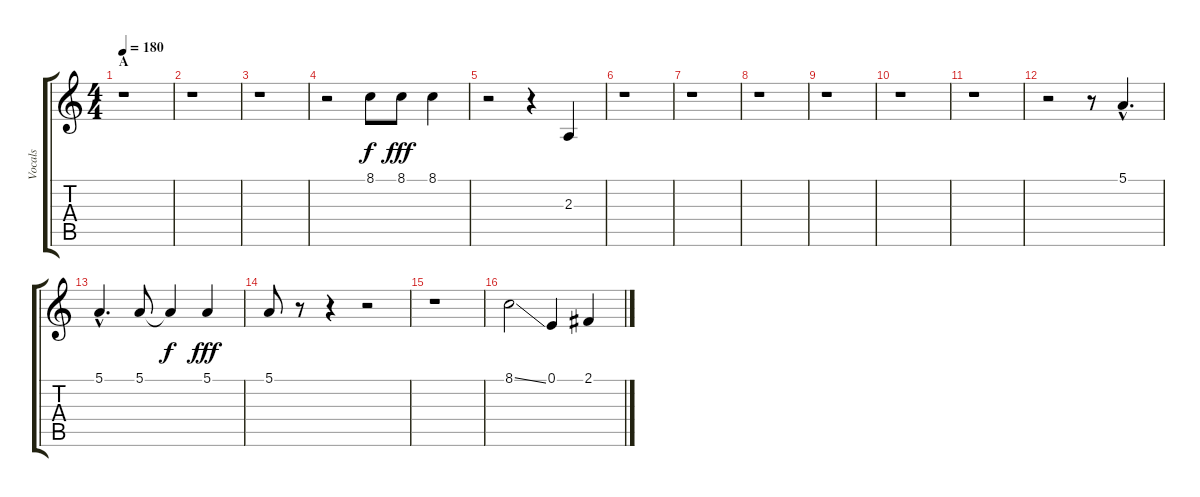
\track ("Vocals" "Vocals") {instrument lead6voice}
\staff {score tabs}
\tuning (E4 B3 G3 D3 A2 E2) {hide}
\ts (4 4)
\section ("" "A")
\tempo 180
\clef g2
\ks c
r.1{dy f instrument lead6voice} |
r.1 |
r.1 |
r.2 8.1.8 8.1.8{dy fff} 8.1.4 |
r.2 r.4 2.3.4 |
r.1 |
r.1 |
r.1 |
r.1 |
r.1 |
r.1 |
r.2 r.8 5.1{hac}.4{d} |
5.1{hac}.4{d} 5.1.8 5.1{t}.4{dy f} 5.1.4{dy fff} |
5.1.8 r.8 r.4 r.2 |
r.1 |
8.1{ss}.2 0.1.4 2.1.4
